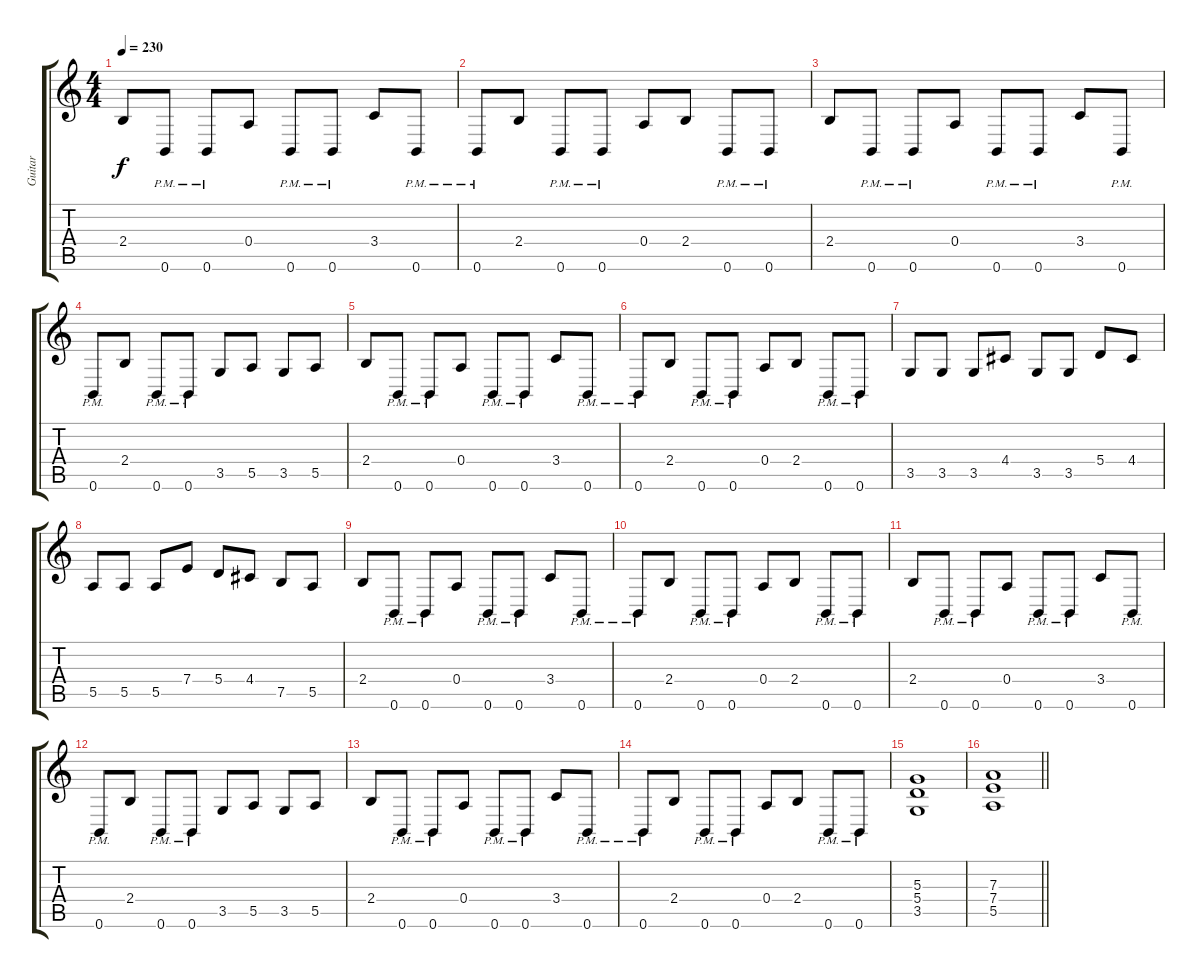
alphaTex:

\track ("Guitar" "Guitar") {instrument overdrivenguitar}
\staff {score tabs}
\tuning (B3 Gb3 D3 A2 E2 B1) {hide}
\ts (4 4)
\tempo 230
\clef g2
\ks c
2.4.8{dy f} 0.6{pm}.8 0.6{pm}.8 0.4.8 0.6{pm}.8 0.6{pm}.8 3.4.8 0.6{pm}.8 |
0.6{pm}.8 2.4.8 0.6{pm}.8 0.6{pm}.8 0.4.8 2.4.8 0.6{pm}.8 0.6{pm}.8 |
2.4.8 0.6{pm}.8 0.6{pm}.8 0.4.8 0.6{pm}.8 0.6{pm}.8 3.4.8 0.6{pm}.8 |
0.6{pm}.8 2.4.8 0.6{pm}.8 0.6{pm}.8 3.5.8 5.5.8 3.5.8 5.5.8 |
2.4.8 0.6{pm}.8 0.6{pm}.8 0.4.8 0.6{pm}.8 0.6{pm}.8 3.4.8 0.6{pm}.8 |
0.6{pm}.8 2.4.8 0.6{pm}.8 0.6{pm}.8 0.4.8 2.4.8 0.6{pm}.8 0.6{pm}.8 |
3.5.8 3.5.8 3.5.8 4.4.8 3.5.8 3.5.8 5.4.8 4.4.8 |
5.5.8 5.5.8 5.5.8 7.4.8 5.4.8 4.4.8 7.5.8 5.5.8 |
2.4.8 0.6{pm}.8 0.6{pm}.8 0.4.8 0.6{pm}.8 0.6{pm}.8 3.4.8 0.6{pm}.8 |
0.6{pm}.8 2.4.8 0.6{pm}.8 0.6{pm}.8 0.4.8 2.4.8 0.6{pm}.8 0.6{pm}.8 |
2.4.8 0.6{pm}.8 0.6{pm}.8 0.4.8 0.6{pm}.8 0.6{pm}.8 3.4.8 0.6{pm}.8 |
0.6{pm}.8 2.4.8 0.6{pm}.8 0.6{pm}.8 3.5.8 5.5.8 3.5.8 5.5.8 |
2.4.8 0.6{pm}.8 0.6{pm}.8 0.4.8 0.6{pm}.8 0.6{pm}.8 3.4.8 0.6{pm}.8 |
0.6{pm}.8 2.4.8 0.6{pm}.8 0.6{pm}.8 0.4.8 2.4.8 0.6{pm}.8 0.6{pm}.8 |
(5.3 5.4 3.5).1 |
\barLineRight lightlight
(7.3 7.4 5.5).1
